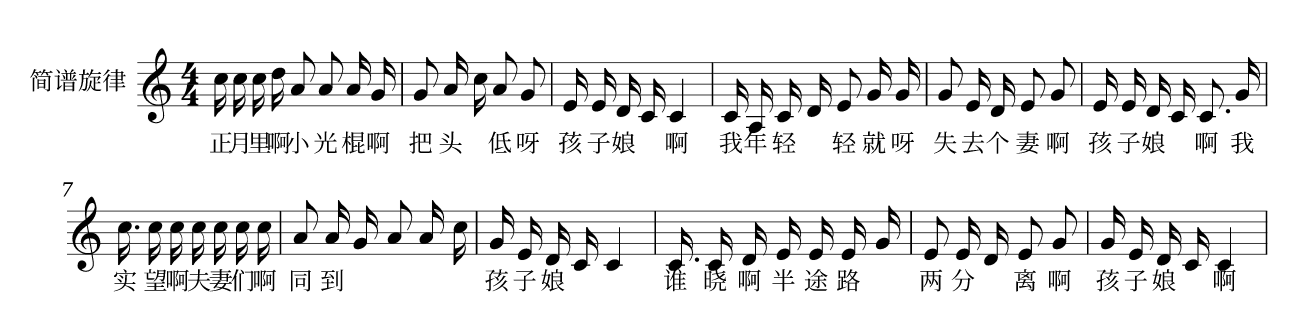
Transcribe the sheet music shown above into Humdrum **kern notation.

**kern	**text
*part1	*part1
*staff1	*staff1
*I"简谱旋律	*
*k[]	*
*M4/4	*
=1	=1
16cc	正
16cc	月
16cc	里
16dd	啊
8a	小
8a	光
16a	棍
16g	啊
=2	=2
8g	把
16a	头
16cc	.
8a	低
8g	呀
=3	=3
16e	孩
16e	子
16d	娘
16c	.
4c	啊
=4	=4
16c	我
16A	年
16c	轻
16d	.
8e	轻
16g	就
16g	呀
=5	=5
8g	失
16e	去
16d	个
8e	妻
8g	啊
=6	=6
16e	孩
16e	子
16d	娘
16c	.
8.c	啊
16g	我
=7	=7
!LO:N:vis=16.	!
16cc	实
16cc	望
16cc	啊
16cc	夫
16cc	妻
16cc	们
16cc	啊
=8	=8
8a	同
16a	到
16g	.
8a	.
16a	.
16cc	.
=9	=9
16g	孩
16e	子
16d	娘
16c	.
4c	.
=10	=10
!LO:N:vis=16.	!
16c	谁
16c	晓
16d	啊
16e	半
16e	途
16e	路
16g	.
=11	=11
8e	两
16e	分
16d	.
8e	离
8g	啊
=12	=12
16g	孩
16e	子
16d	娘
16c	.
4c	啊
=	=
*-	*-
